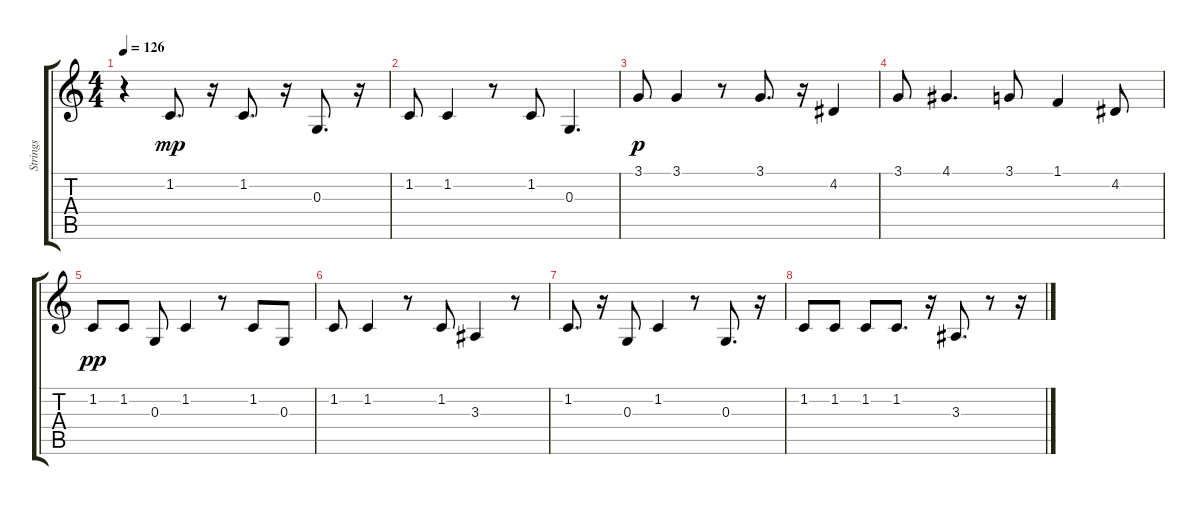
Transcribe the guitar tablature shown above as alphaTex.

\track ("Strings" "Strings") {instrument stringensemble1}
\staff {score tabs}
\tuning (E4 B3 G3 D3 A2 E2) {hide}
\ts (4 4)
\tempo 126
\clef g2
\ks c
r.4{dy mf} 1.2.8{d dy mp} r.16 1.2.8{d} r.16 0.3.8{d} r.16 |
1.2.8 1.2.4 r.8 1.2.8 0.3.4{d} |
3.1.8{dy p} 3.1.4 r.8 3.1.8{d} r.16 4.2.4 |
3.1.8 4.1.4{d} 3.1.8 1.1.4 4.2.8 |
1.2.8{dy pp} 1.2.8 0.3.8 1.2.4 r.8 1.2.8 0.3.8 |
1.2.8 1.2.4 r.8 1.2.8 3.3.4 r.8 |
1.2.8{d} r.16 0.3.8 1.2.4 r.8 0.3.8{d} r.16 |
1.2.8 1.2.8 1.2.8 1.2.8{d} r.16 3.3.8{d} r.8 r.16
